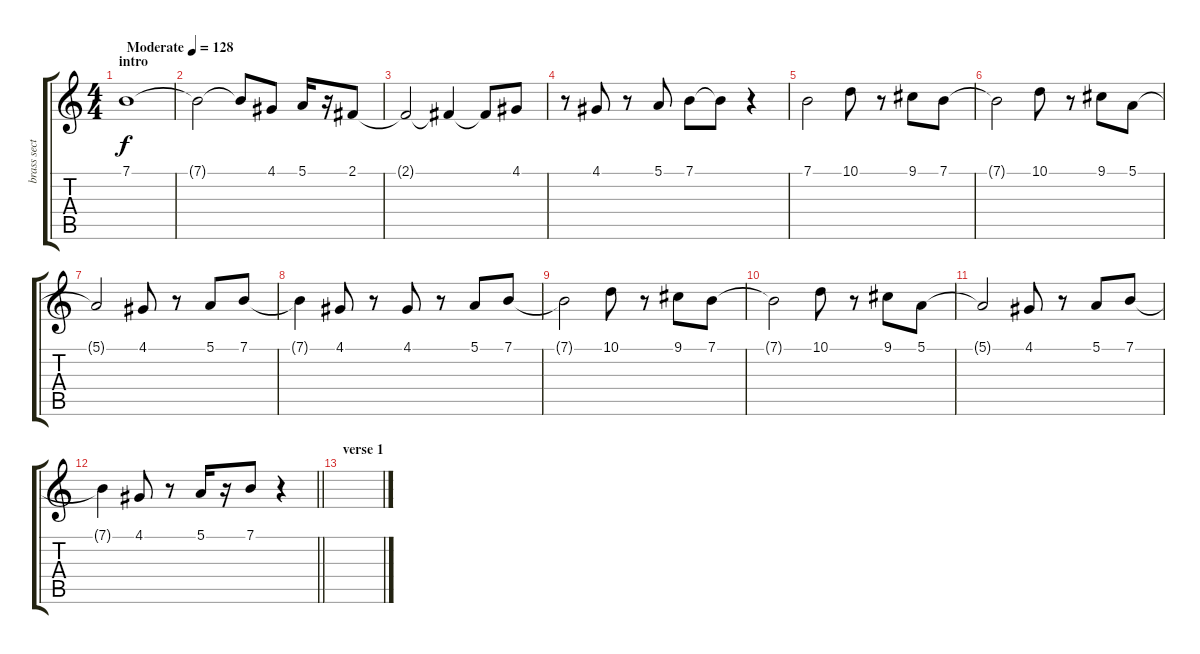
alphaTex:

\track ("brass section" "brass sect") {instrument brasssection}
\staff {score tabs}
\tuning (E4 B3 G3 D3 A2 E2) {hide}
\ts (4 4)
\section ("" "intro")
\tempo (128 "Moderate")
\clef g2
\ks c
7.1.1{dy f instrument brasssection} |
7.1{t}.2 7.1{t}.8 4.1.8 5.1.16 r.16 2.1.8 |
2.1{t}.2 2.1{t}.4 2.1{t}.8 4.1.8 |
r.8 4.1.8 r.8 5.1.8 7.1.8 7.1{t}.8 r.4 |
7.1.2 10.1.8 r.8 9.1.8 7.1.8 |
7.1{t}.2 10.1.8 r.8 9.1.8 5.1.8 |
5.1{t}.2 4.1.8 r.8 5.1.8 7.1.8 |
7.1{t}.4 4.1.8 r.8 4.1.8 r.8 5.1.8 7.1.8 |
7.1{t}.2 10.1.8 r.8 9.1.8 7.1.8 |
7.1{t}.2 10.1.8 r.8 9.1.8 5.1.8 |
5.1{t}.2 4.1.8 r.8 5.1.8 7.1.8 |
\barLineRight lightlight
7.1{t}.4 4.1.8 r.8 5.1.16 r.16 7.1.8 r.4 |
\section ("" "verse 1")
